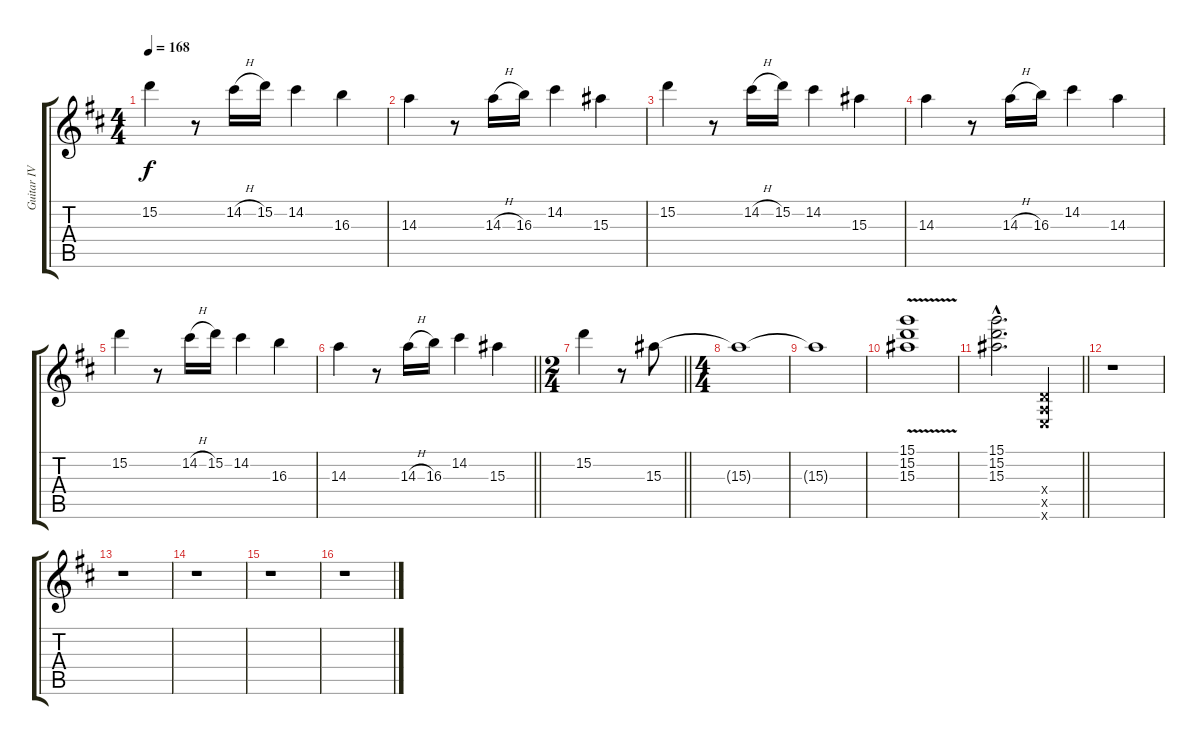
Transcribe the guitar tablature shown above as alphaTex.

\track ("Guitar IV" "Guitar IV") {instrument distortionguitar}
\staff {score tabs}
\tuning (E4 B3 G3 D3 A2 E2) {hide}
\ts (4 4)
\tempo 168
\clef g2
\ks d
15.2.4{dy f} r.8 14.2{h}.16 15.2.16 14.2.4 16.3.4 |
14.3.4 r.8 14.3{h}.16 16.3.16 14.2.4 15.3.4 |
15.2.4 r.8 14.2{h}.16 15.2.16 14.2.4 15.3.4 |
14.3.4 r.8 14.3{h}.16 16.3.16 14.2.4 14.3.4 |
15.2.4 r.8 14.2{h}.16 15.2.16 14.2.4 16.3.4 |
\barLineRight lightlight
14.3.4 r.8 14.3{h}.16 16.3.16 14.2.4 15.3.4 |
\ts (2 4)
\barLineRight lightlight
15.2.4 r.8 15.3.8 |
\ts (4 4)
15.3{t}.1 |
15.3{t}.1 |
(15.1 15.2 15.3{v}).1 |
\barLineRight lightlight
(15.1{hac} 15.2{hac} 15.3{hac}).2{d} (0.4{x} 0.5{x} 0.6{x}).4 |
r.1 |
r.1 |
r.1 |
r.1 |
r.1
